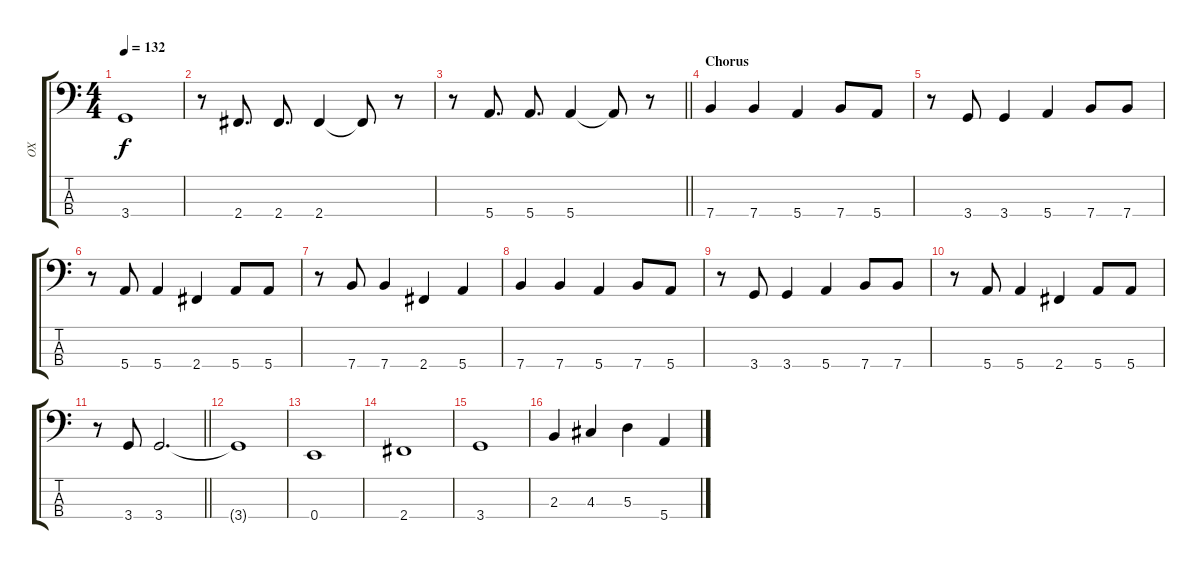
\track ("OX" "OX") {instrument electricbassfinger}
\staff {score tabs}
\tuning (G2 D2 A1 E1) {hide}
\ts (4 4)
\tempo 132
\clef f4
\ks c
3.4{t}.1{dy f} |
r.8 2.4.8{d} 2.4.8{d} 2.4.4 2.4{t}.8 r.8 |
\barLineRight lightlight
r.8 5.4.8{d} 5.4.8{d} 5.4.4 5.4{t}.8 r.8 |
\section ("" "Chorus")
7.4.4 7.4.4 5.4.4 7.4.8 5.4.8 |
r.8 3.4.8 3.4.4 5.4.4 7.4.8 7.4.8 |
r.8 5.4.8 5.4.4 2.4.4 5.4.8 5.4.8 |
r.8 7.4.8 7.4.4 2.4.4 5.4.4 |
7.4.4 7.4.4 5.4.4 7.4.8 5.4.8 |
r.8 3.4.8 3.4.4 5.4.4 7.4.8 7.4.8 |
r.8 5.4.8 5.4.4 2.4.4 5.4.8 5.4.8 |
\barLineRight lightlight
r.8 3.4.8 3.4.2{d} |
3.4{t}.1 |
0.4.1 |
2.4.1 |
3.4.1 |
2.3.4 4.3.4 5.3.4 5.4.4
